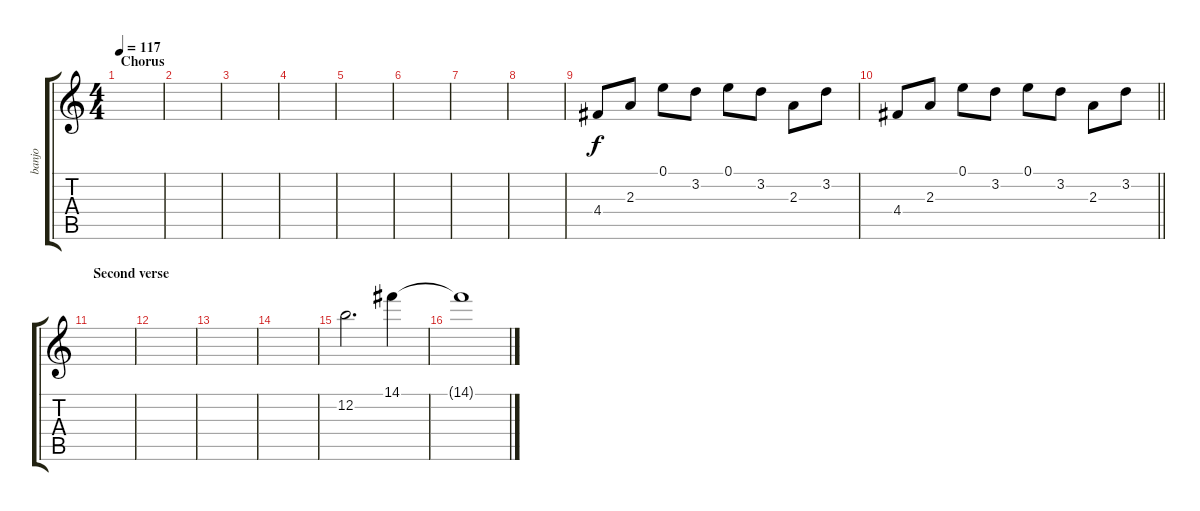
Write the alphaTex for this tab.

\track ("banjo" "banjo") {instrument acousticguitarsteel}
\staff {score tabs}
\tuning (E4 B3 G3 D3 A2 E2) {hide}
\ts (4 4)
\section ("" "Chorus")
\tempo 117
\clef g2
\ks c
|
|
|
|
|
|
|
|
4.4.8 2.3.8 0.1.8 3.2.8 0.1.8 3.2.8 2.3.8 3.2.8 |
\barLineRight lightlight
4.4.8 2.3.8 0.1.8 3.2.8 0.1.8 3.2.8 2.3.8 3.2.8 |
\section ("" "Second verse")
|
|
|
|
12.2.2{d} 14.1.4 |
14.1{t}.1
